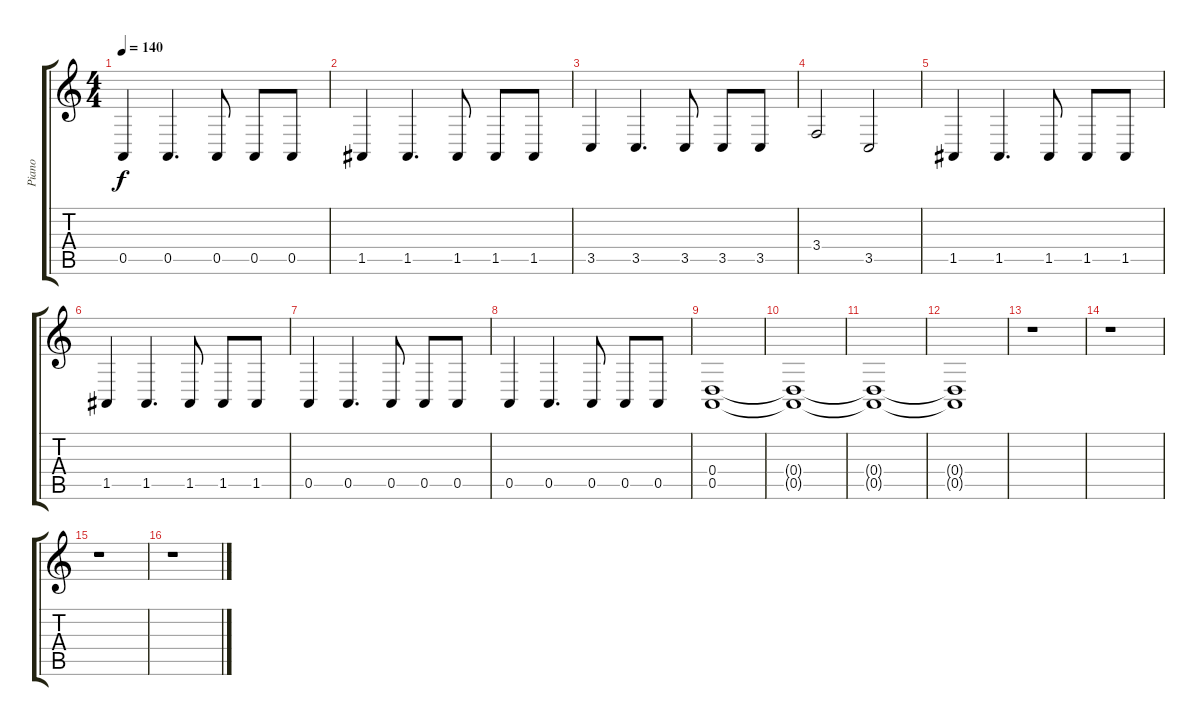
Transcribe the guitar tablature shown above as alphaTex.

\track ("Piano" "Piano") {instrument electricgrandpiano}
\staff {score tabs}
\tuning (E4 B3 G3 D3 A2 E2) {hide}
\ts (4 4)
\tempo 140
\clef g2
\ks c
0.5.4{dy f} 0.5.4{d} 0.5.8 0.5.8 0.5.8 |
1.5.4 1.5.4{d} 1.5.8 1.5.8 1.5.8 |
3.5.4 3.5.4{d} 3.5.8 3.5.8 3.5.8 |
3.4.2 3.5.2 |
1.5.4 1.5.4{d} 1.5.8 1.5.8 1.5.8 |
1.5.4 1.5.4{d} 1.5.8 1.5.8 1.5.8 |
0.5.4 0.5.4{d} 0.5.8 0.5.8 0.5.8 |
0.5.4 0.5.4{d} 0.5.8 0.5.8 0.5.8 |
(0.4 0.5).1 |
(0.4{t} 0.5{t}).1 |
(0.4{t} 0.5{t}).1 |
(0.4{t} 0.5{t}).1 |
r.1 |
r.1 |
r.1 |
r.1
